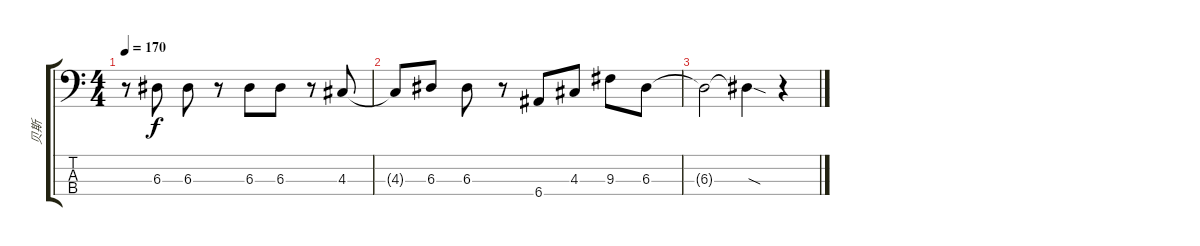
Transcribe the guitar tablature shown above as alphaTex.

\track ("贝斯" "贝斯") {instrument electricbassfinger}
\staff {score tabs}
\tuning (G2 D2 A1 E1) {hide}
\ts (4 4)
\tempo 170
\clef f4
\ks c
r.8{dy f} 6.3.8 6.3.8 r.8 6.3.8 6.3.8 r.8 4.3.8 |
4.3{t}.8 6.3.8 6.3.8 r.8 6.4.8 4.3.8 9.3.8 6.3.8 |
6.3{t}.2 6.3{sod t}.4 r.4
